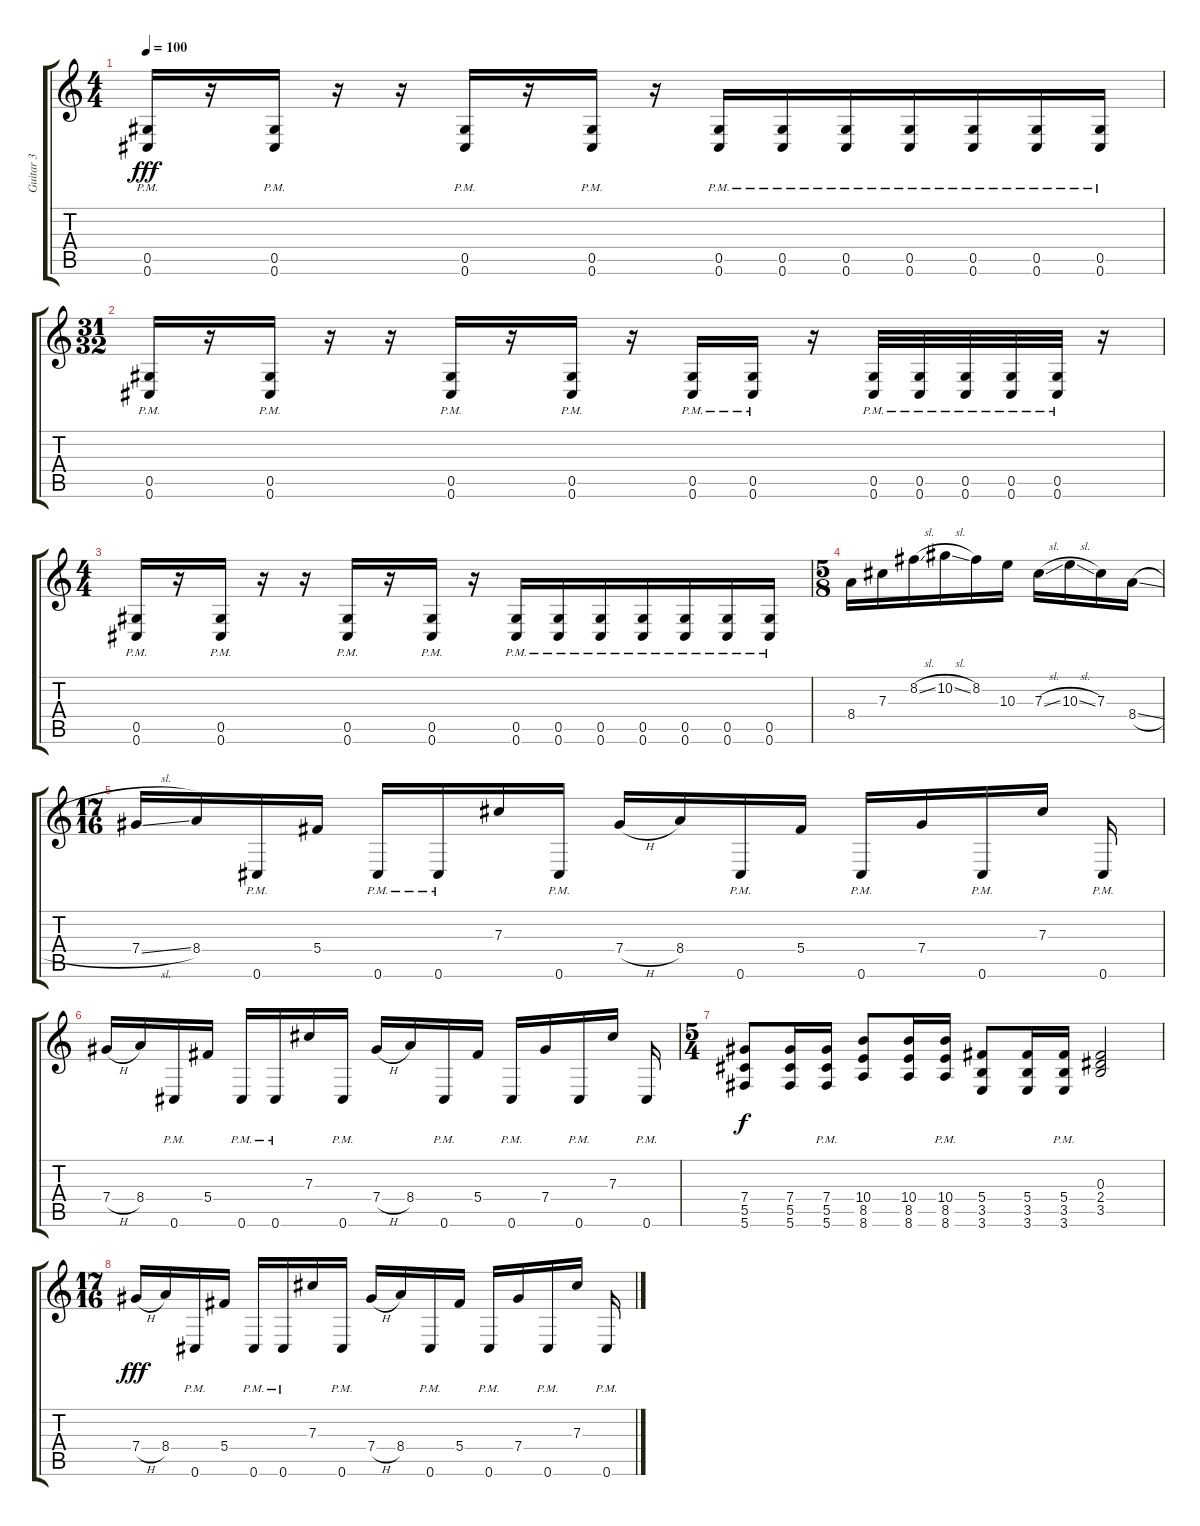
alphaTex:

\track ("Guitar 3" "Guitar 3") {instrument distortionguitar}
\staff {score tabs}
\tuning (Eb4 Bb3 Gb3 Db3 Ab2 Db2) {hide}
\ts (4 4)
\tempo 100
\clef g2
\ks c
(0.5{pm} 0.6{pm}).16{dy fff} r.16 (0.5{pm} 0.6{pm}).16 r.16 r.16 (0.5{pm} 0.6{pm}).16 r.16 (0.5{pm} 0.6{pm}).16 r.16 (0.5{pm} 0.6{pm}).16{beam merge} (0.5{pm} 0.6{pm}).16{beam merge} (0.5{pm} 0.6{pm}).16{beam merge} (0.5{pm} 0.6{pm}).16{beam merge} (0.5{pm} 0.6{pm}).16{beam merge} (0.5{pm} 0.6{pm}).16 (0.5{pm} 0.6{pm}).16 |
\ts (31 32)
(0.5{pm} 0.6{pm}).16 r.16 (0.5{pm} 0.6{pm}).16 r.16 r.16 (0.5{pm} 0.6{pm}).16 r.16 (0.5{pm} 0.6{pm}).16 r.16 (0.5{pm} 0.6{pm}).16{beam merge} (0.5{pm} 0.6{pm}).16 r.16 (0.5{pm} 0.6{pm}).32{beam merge} (0.5{pm} 0.6{pm}).32{beam merge} (0.5{pm} 0.6{pm}).32{beam merge} (0.5{pm} 0.6{pm}).32{beam merge} (0.5{pm} 0.6{pm}).32 r.16 |
\ts (4 4)
(0.5{pm} 0.6{pm}).16 r.16 (0.5{pm} 0.6{pm}).16 r.16 r.16 (0.5{pm} 0.6{pm}).16 r.16 (0.5{pm} 0.6{pm}).16 r.16 (0.5{pm} 0.6{pm}).16{beam merge} (0.5{pm} 0.6{pm}).16{beam merge} (0.5{pm} 0.6{pm}).16{beam merge} (0.5{pm} 0.6{pm}).16{beam merge} (0.5{pm} 0.6{pm}).16{beam merge} (0.5{pm} 0.6{pm}).16 (0.5{pm} 0.6{pm}).16 |
\ts (5 8)
8.4.16 7.3.16 8.2{sl}.16 10.2{sl}.16 8.2.16 10.3.16 7.3{sl}.16 10.3{sl}.16 7.3.16 8.4{sl}.16 |
\ts (17 16)
7.4{sl}.16{beam merge} 8.4.16{beam merge} 0.6{pm}.16{beam merge} 5.4.16 0.6{pm}.16{beam merge} 0.6{pm}.16{beam merge} 7.3.16{beam merge} 0.6{pm}.16 7.4{h}.16{beam merge} 8.4.16{beam merge} 0.6{pm}.16{beam merge} 5.4.16 0.6{pm}.16{beam merge} 7.4.16{beam merge} 0.6{pm}.16{beam merge} 7.3.16 0.6{pm}.16 |
7.4{h}.16{beam merge} 8.4.16{beam merge} 0.6{pm}.16{beam merge} 5.4.16 0.6{pm}.16{beam merge} 0.6{pm}.16{beam merge} 7.3.16{beam merge} 0.6{pm}.16 7.4{h}.16{beam merge} 8.4.16{beam merge} 0.6{pm}.16{beam merge} 5.4.16 0.6{pm}.16{beam merge} 7.4.16{beam merge} 0.6{pm}.16{beam merge} 7.3.16 0.6{pm}.16 |
\ts (5 4)
(7.4 5.5 5.6).8{dy f} (7.4 5.5 5.6).16 (7.4{pm} 5.5{pm} 5.6{pm}).16 (10.4 8.5 8.6).8 (10.4 8.5 8.6).16 (10.4{pm} 8.5{pm} 8.6{pm}).16 (5.4 3.5 3.6).8 (5.4 3.5 3.6).16 (5.4{pm} 3.5{pm} 3.6{pm}).16 (0.3 2.4 3.5).2 |
\ts (17 16)
7.4{h}.16{dy fff beam merge} 8.4.16{beam merge} 0.6{pm}.16{beam merge} 5.4.16 0.6{pm}.16{beam merge} 0.6{pm}.16{beam merge} 7.3.16{beam merge} 0.6{pm}.16 7.4{h}.16{beam merge} 8.4.16{beam merge} 0.6{pm}.16{beam merge} 5.4.16 0.6{pm}.16{beam merge} 7.4.16{beam merge} 0.6{pm}.16{beam merge} 7.3.16 0.6{pm}.16
